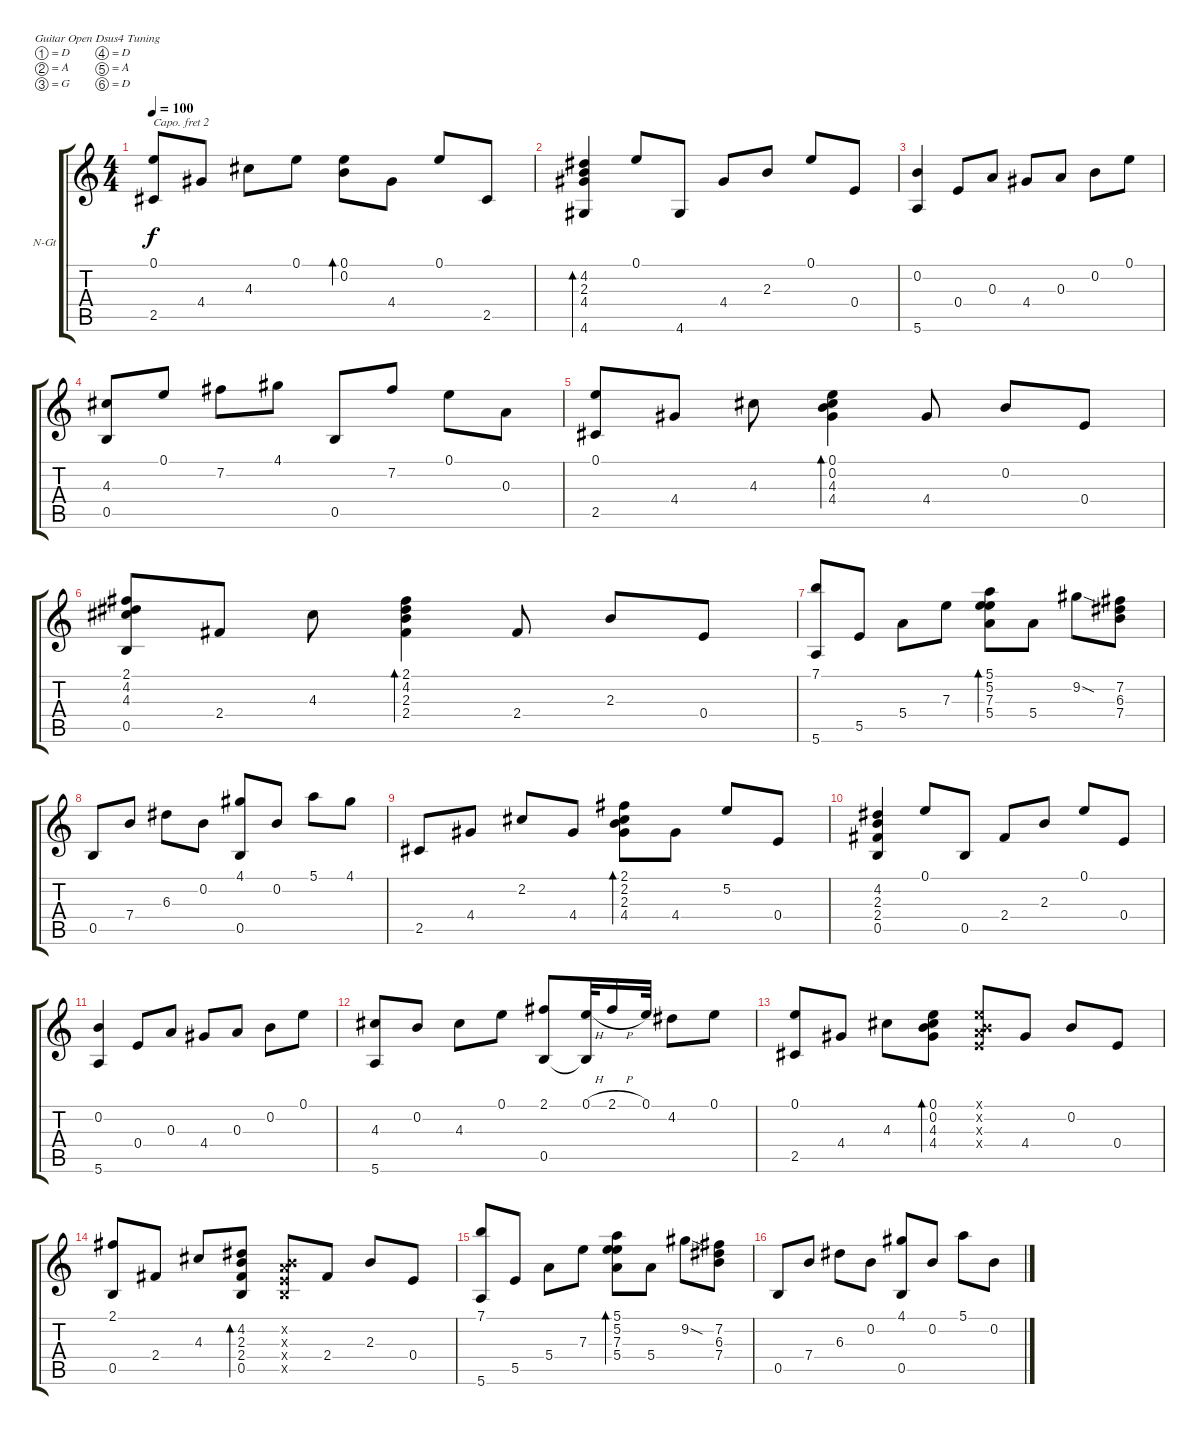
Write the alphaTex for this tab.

\bracketExtendMode groupsimilarinstruments
\firstSystemTrackNameOrientation horizontal
\otherSystemsTrackNameOrientation horizontal
\track ("Capo fret 2" "N-Gt") {instrument acousticguitarnylon}
\staff {score tabs}
\capo 2
\tuning (D4 A3 G3 D3 A2 D2)
\ts (4 4)
\tempo 100
\clef g2
\ks c
(0.1 2.5).8{dy f} 4.4.8 4.3.8 0.1.8 (0.1 0.2).8{bd 60} 4.4.8 0.1.8 2.5.8 |
(4.2 2.3 4.4 4.6).4{bd 240} 0.1.8 4.6.8 4.4.8 2.3.8 0.1.8 0.4.8 |
(0.2 5.6).4 0.4.8 0.3.8 4.4.8 0.3.8 0.2.8 0.1.8 |
(4.3 0.5).8 0.1.8 7.2.8 4.1.8 0.5.8 7.2.8 0.1.8 0.3.8 |
(0.1 2.5).8 4.4.8 4.3.8 (0.1 0.2 4.3 4.4).4{bd 120} 4.4.8 0.2.8 0.4.8 |
(2.1 4.2 4.3 0.5).8 2.4.8 4.3.8 (2.1 4.2 2.3 2.4).4{bd 120} 2.4.8 2.3.8 0.4.8 |
(7.1 5.6).8 5.5.8 5.4.8 7.3.8 (5.1 5.2 7.3 5.4).8{bd 60} 5.4.8 9.2{sod}.8 (7.2 6.3 7.4).8 |
0.5.8 7.4.8 6.3.8 0.2.8 (4.1 0.5).8 0.2.8 5.1.8 4.1.8 |
2.5.8 4.4.8 2.2.8 4.4.8 (2.1 2.2 2.3 4.4).8{bd 60} 4.4.8 5.2.8 0.4.8 |
(4.2 2.3 2.4 0.5).4 0.1.8 0.5.8 2.4.8 2.3.8 0.1.8 0.4.8 |
(0.2 5.6).4 0.4.8 0.3.8 4.4.8 0.3.8 0.2.8 0.1.8 |
(4.3 5.6).8 0.2.8 4.3.8 0.1.8 (2.1 0.5).8 (0.1{h} 0.5{t}).32 2.1{h}.16 0.1.32 4.2.8 0.1.8 |
(0.1 2.5).8 4.4.8 4.3.8 (0.1 0.2 4.3 4.4).8{bd 30} (0.1{x} 0.2{x} 0.3{x} 0.4{x}).8 4.4.8 0.2.8 0.4.8 |
(2.1 0.5).8 2.4.8 4.3.8 (4.2 2.3 2.4 0.5).8{bd 30} (0.2{x} 0.3{x} 0.4{x} 0.5{x}).8 2.4.8 2.3.8 0.4.8 |
(7.1 5.6).8 5.5.8 5.4.8 7.3.8 (5.1 5.2 7.3 5.4).8{bd 30} 5.4.8 9.2{sod}.8 (7.2 6.3 7.4).8 |
0.5.8 7.4.8 6.3.8 0.2.8 (4.1 0.5).8 0.2.8 5.1.8 0.2.8
